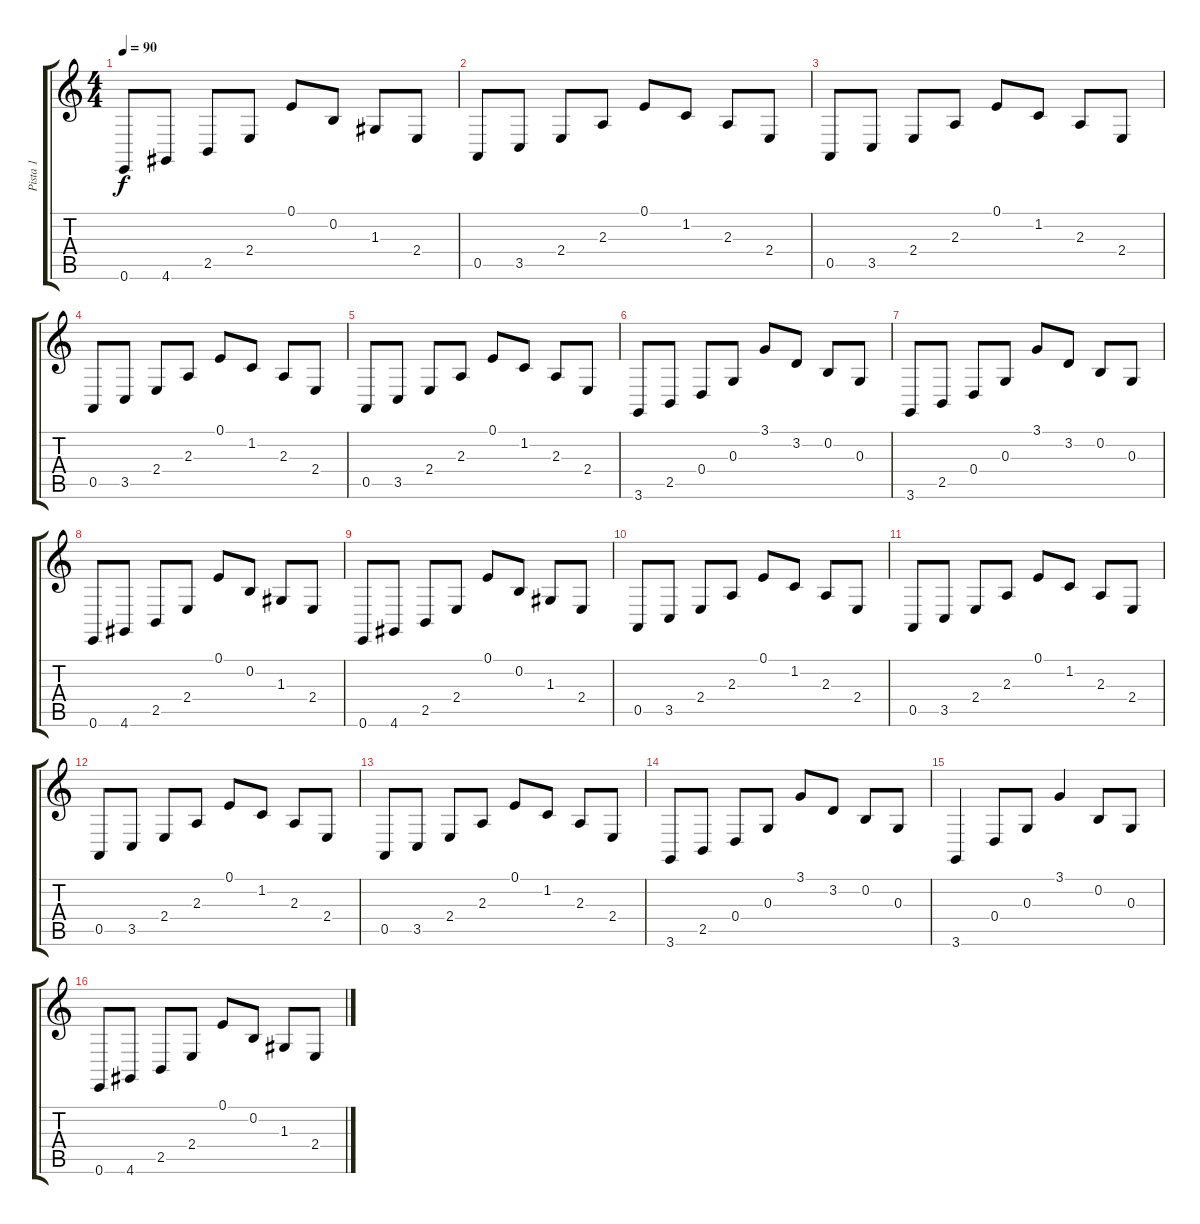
\track ("Pista 1" "Pista 1") {instrument electricpiano1}
\staff {score tabs}
\tuning (E4 B3 G3 D3 A2 E2) {hide}
\ts (4 4)
\tempo 90
\clef g2
\ks c
0.6.8{dy f} 4.6.8 2.5.8 2.4.8 0.1.8 0.2.8 1.3.8 2.4.8 |
0.5.8 3.5.8 2.4.8 2.3.8 0.1.8 1.2.8 2.3.8 2.4.8 |
0.5.8 3.5.8 2.4.8 2.3.8 0.1.8 1.2.8 2.3.8 2.4.8 |
0.5.8 3.5.8 2.4.8 2.3.8 0.1.8 1.2.8 2.3.8 2.4.8 |
0.5.8 3.5.8 2.4.8 2.3.8 0.1.8 1.2.8 2.3.8 2.4.8 |
3.6.8 2.5.8 0.4.8 0.3.8 3.1.8 3.2.8 0.2.8 0.3.8 |
3.6.8 2.5.8 0.4.8 0.3.8 3.1.8 3.2.8 0.2.8 0.3.8 |
0.6.8 4.6.8 2.5.8 2.4.8 0.1.8 0.2.8 1.3.8 2.4.8 |
0.6.8 4.6.8 2.5.8 2.4.8 0.1.8 0.2.8 1.3.8 2.4.8 |
0.5.8 3.5.8 2.4.8 2.3.8 0.1.8 1.2.8 2.3.8 2.4.8 |
0.5.8 3.5.8 2.4.8 2.3.8 0.1.8 1.2.8 2.3.8 2.4.8 |
0.5.8 3.5.8 2.4.8 2.3.8 0.1.8 1.2.8 2.3.8 2.4.8 |
0.5.8 3.5.8 2.4.8 2.3.8 0.1.8 1.2.8 2.3.8 2.4.8 |
3.6.8 2.5.8 0.4.8 0.3.8 3.1.8 3.2.8 0.2.8 0.3.8 |
3.6.4 0.4.8 0.3.8 3.1.4 0.2.8 0.3.8 |
0.6.8 4.6.8 2.5.8 2.4.8 0.1.8 0.2.8 1.3.8 2.4.8
